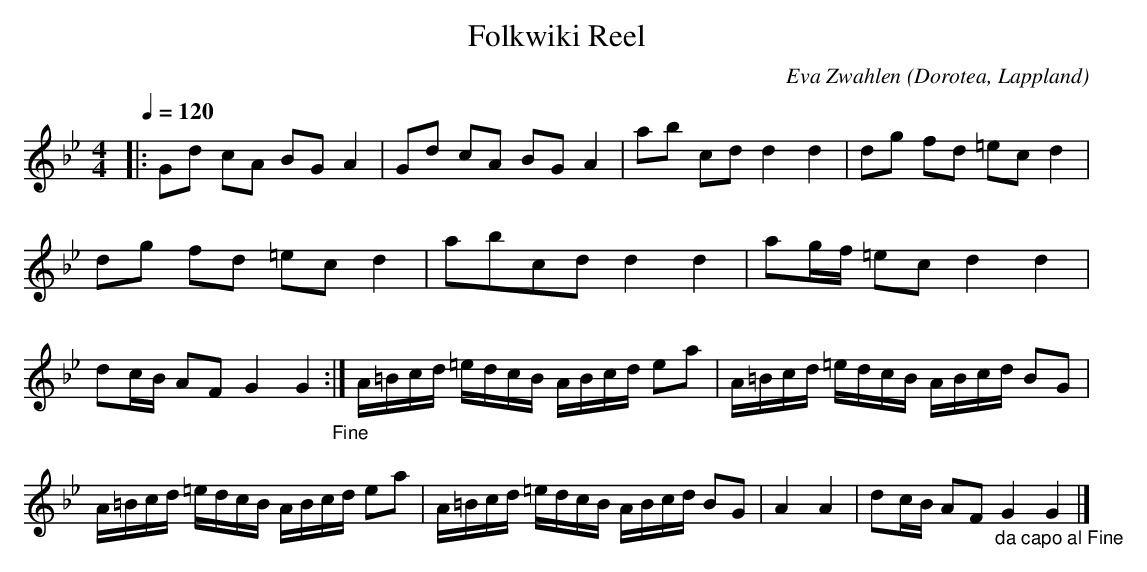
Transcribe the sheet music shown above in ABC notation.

X:1
T:Folkwiki Reel
O:Dorotea, Lappland
C: Eva Zwahlen
M:4/4
L:1/16
K:Gm
Q: 1/4=120
|: G2d2 c2A2 B2G2 A4 | G2d2 c2A2 B2G2 A4 | a2b2 c2d2 d4 d4 | d2g2 f2d2 =e2c2 d4 | d2g2 f2d2 =e2c2 d4 | a2b2c2d2 d4 d4 | a2gf =e2c2 d4 d4|d2cB A2F2 G4 G4 "_Fine":| A=Bcd =edcB ABcd e2a2 | A=Bcd =edcB ABcd B2G2 |A=Bcd =edcB ABcd e2a2 | A=Bcd =edcB ABcd B2G2 | A4 A4 | d2cB A2F2 "_da capo al Fine" G4 G4 |]
